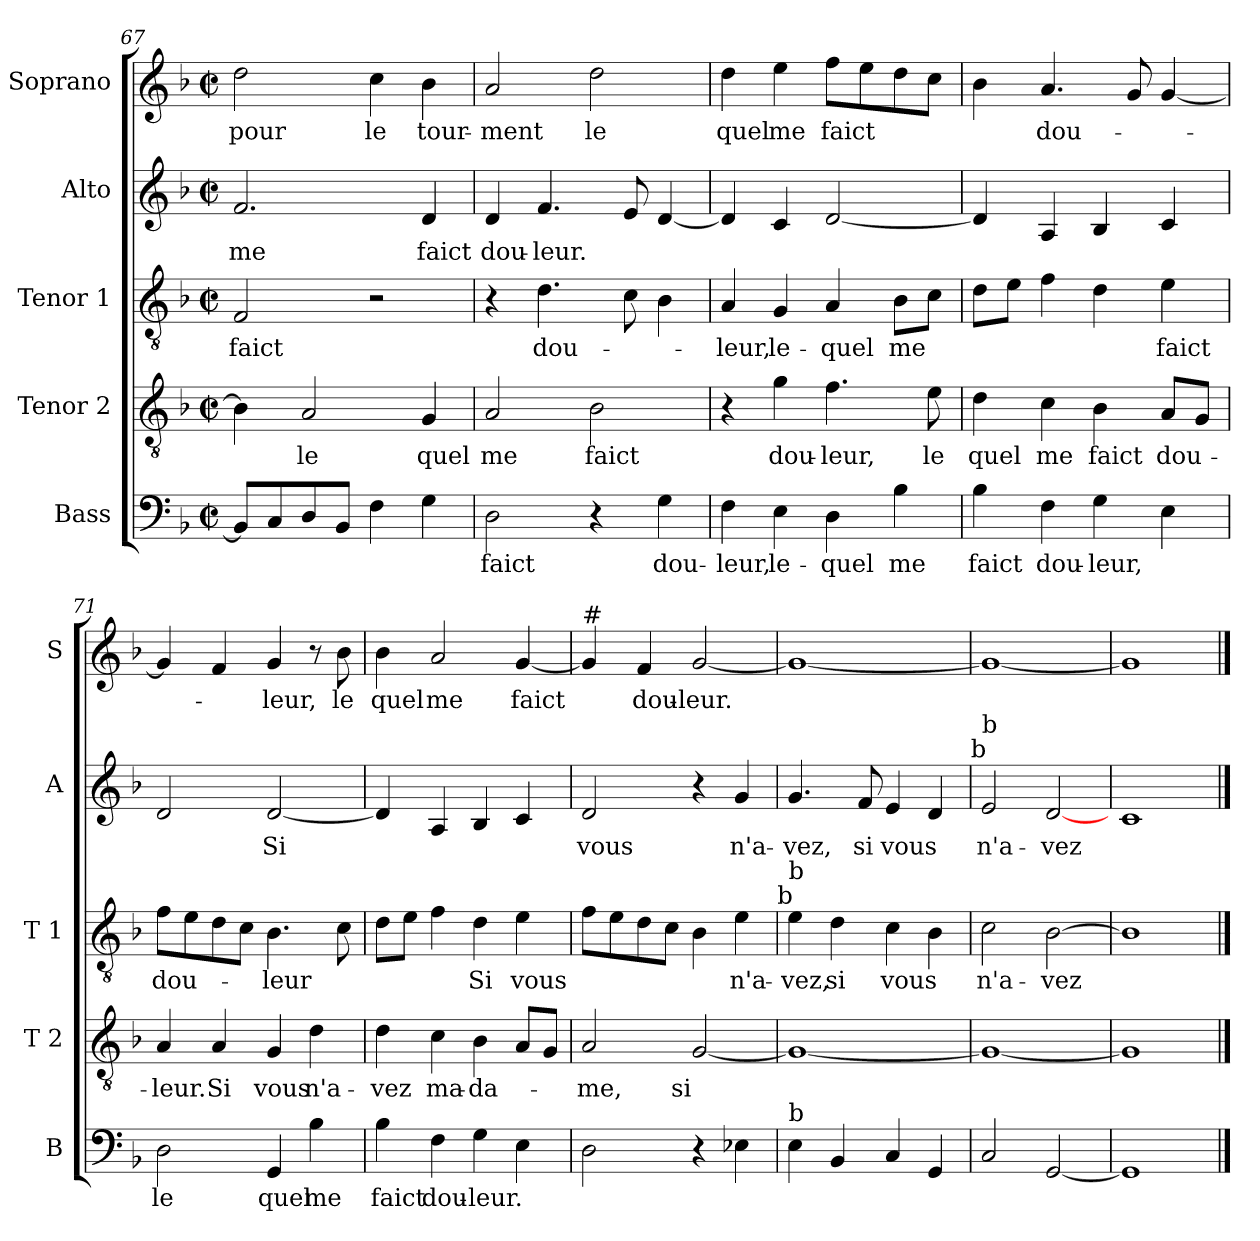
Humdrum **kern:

**kern	**text	**kern	**text	**kern	**text	**kern	**text	**kern	**text
*part5	*part5	*part4	*part4	*part3	*part3	*part2	*part2	*part1	*part1
*staff5	*staff5	*staff4	*staff4	*staff3	*staff3	*staff2	*staff2	*staff1	*staff1
*I"Bass	*	*I"Tenor 2	*	*I"Tenor 1	*	*I"Alto	*	*I"Soprano	*
*I'B	*	*I'T 2	*	*I'T 1	*	*I'A	*	*I'S	*
*clefF4	*	*clefGv2	*	*clefGv2	*	*clefG2	*	*clefG2	*
*k[b-]	*	*k[b-]	*	*k[b-]	*	*k[b-]	*	*k[b-]	*
*F:	*	*F:	*	*F:	*	*F:	*	*F:	*
*M2/2	*	*M2/2	*	*M2/2	*	*M2/2	*	*M2/2	*
*met(c|)	*	*met(c|)	*	*met(c|)	*	*met(c|)	*	*met(c|)	*
=67	=67	=67	=67	=67	=67	=67	=67	=67	=67
8BB-/L]	.	4B-\]	.	2F/	faict	2.f/	me	2dd\	pour
8C/	.	.	.	.	.	.	.	.	.
8D/	.	2A/	le	.	.	.	.	.	.
8BB-/J	.	.	.	.	.	.	.	.	.
4F\	.	.	.	2r	.	.	.	4cc\	le
4G\	.	4G/	quel	.	.	4d/	faict	4b-\	tour-
=68	=68	=68	=68	=68	=68	=68	=68	=68	=68
2D\	faict	2A/	me	4r	.	4d/	dou-	2a/	-ment
.	.	.	.	4.d\	dou-	4.f/	-leur.	.	.
4r	.	2B-\	faict	.	.	.	.	2dd\	le
.	.	.	.	8c\	.	8e/	.	.	.
4G\	dou-	.	.	4B-\	.	[4d/	.	.	.
=69	=69	=69	=69	=69	=69	=69	=69	=69	=69
4F\	-leur,	4r	.	4A/	-leur,	4d/]	.	4dd\	quel
4E\	le-	4g\	dou-	4G/	le-	4c/	.	4ee\	me
4D\	-quel	4.f\	-leur,	4A/	-quel	[2d/	.	8ff\L	faict
.	.	.	.	.	.	.	.	8ee\	.
4B-\	me	.	.	8B-\L	me	.	.	8dd\	.
.	.	8e\	le	8c\J	.	.	.	8cc\J	.
=70	=70	=70	=70	=70	=70	=70	=70	=70	=70
4B-\	faict	4d\	quel	8d\L	.	4d/]	.	4b-\	.
.	.	.	.	8e\J	.	.	.	.	.
4F\	dou-	4c\	me	4f\	.	4A/	.	4.a/	dou-
4G\	-leur,	4B-\	faict	4d\	.	4B-/	.	.	.
.	.	.	.	.	.	.	.	8g/	.
4E\	.	8A/L	dou-	4e\	faict	4c/	.	[4g/	.
.	.	8G/J	.	.	.	.	.	.	.
!!LO:LB:g=z
=71	=71	=71	=71	=71	=71	=71	=71	=71	=71
2D\	le	4A/	-leur.	8f\L	dou-	2d/	.	4g/]	.
.	.	.	.	8e\	.	.	.	.	.
.	.	4A/	Si	8d\	.	.	.	4f/	.
.	.	.	.	8c\J	.	.	.	.	.
4GG/	quel	4G/	vous	4.B-\	-leur	[2d/	Si	4g/	-leur,
4B-\	me	4d\	n'a-	.	.	.	.	8r	.
.	.	.	.	8c\	.	.	.	8b-\	le
=72	=72	=72	=72	=72	=72	=72	=72	=72	=72
4B-\	faict	4d\	-vez	8d\L	.	4d/]	.	4b-\	quel
.	.	.	.	8e\J	.	.	.	.	.
4F\	dou-	4c\	ma-	4f\	.	4A/	.	2a/	me
4G\	-leur.	4B-\	-da-	4d\	Si	4B-/	.	.	.
4E\	.	8A/L	.	4e\	vous	4c/	.	[4g/	faict
.	.	8G/J	.	.	.	.	.	.	.
=73	=73	=73	=73	=73	=73	=73	=73	=73	=73
!	!	!	!	!	!	!	!	!LO:TX:a:t=#	!
2D\	.	2A/	-me,	8f\L	.	2d/	vous	4g/]	.
.	.	.	.	8e\	.	.	.	.	.
.	.	.	.	8d\	.	.	.	4f/	dou-
.	.	.	.	8c\J	.	.	.	.	.
4r	.	[2G/	si	4B-\	.	4r	.	[2g/	-leur.
4E-X\	.	.	.	4e\	n'a-	4g/	n'a-	.	.
!	!	!	!	!LO:TX:a:t=b	!	!	!	!	!
=74	=74	=74	=74	=74	=74	=74	=74	=74	=74
!	!	!	!	!LO:TX:a:t=b	!	!	!	!	!
!LO:TX:a:t=b	!	!	!	!	!	!	!	!	!
4E\	.	1G_	.	4e\	-vez,	4.g/	-vez,	1g_	.
4BB-/	.	.	.	4d\	si	.	.	.	.
.	.	.	.	.	.	8f/	si	.	.
4C/	.	.	.	4c\	vous	4e/	vous	.	.
4GG/	.	.	.	4B-\	.	4d/	.	.	.
!	!	!	!	!	!	!LO:TX:a:t=b	!	!	!
=75	=75	=75	=75	=75	=75	=75	=75	=75	=75
!	!	!	!	!	!	!LO:TX:a:t=b	!	!	!
2C/	.	1G_	.	2c\	n'a-	2e/	n'a-	1g_	.
[2GG/	.	.	.	[2B-\	-vez	[2d/	-vez	.	.
=76	=76	=76	=76	=76	=76	=76	=76	=76	=76
1GG]	.	1G]	.	1B-]	.	1c	.	1g]	.
==	==	==	==	==	==	==	==	==	==
*-	*-	*-	*-	*-	*-	*-	*-	*-	*-
